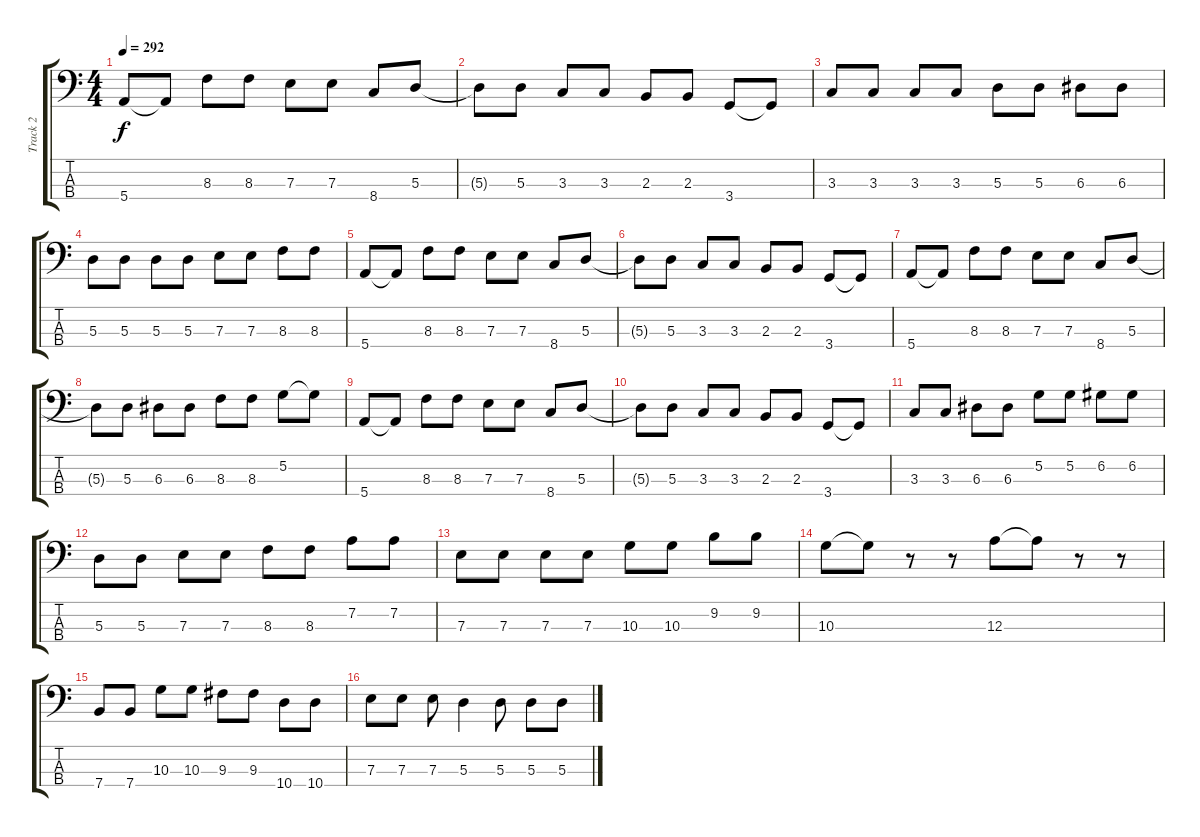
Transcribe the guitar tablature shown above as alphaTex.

\track ("Track 2" "Track 2") {instrument electricbasspick}
\staff {score tabs}
\tuning (G2 D2 A1 E1) {hide}
\ts (4 4)
\tempo 292
\clef f4
\ks c
5.4.8{dy f} 5.4{t}.8 8.3.8 8.3.8 7.3.8 7.3.8 8.4.8 5.3.8 |
5.3{t}.8 5.3.8 3.3.8 3.3.8 2.3.8 2.3.8 3.4.8 3.4{t}.8 |
3.3.8 3.3.8 3.3.8 3.3.8 5.3.8 5.3.8 6.3.8 6.3.8 |
5.3.8 5.3.8 5.3.8 5.3.8 7.3.8 7.3.8 8.3.8 8.3.8 |
5.4.8 5.4{t}.8 8.3.8 8.3.8 7.3.8 7.3.8 8.4.8 5.3.8 |
5.3{t}.8 5.3.8 3.3.8 3.3.8 2.3.8 2.3.8 3.4.8 3.4{t}.8 |
5.4.8 5.4{t}.8 8.3.8 8.3.8 7.3.8 7.3.8 8.4.8 5.3.8 |
5.3{t}.8 5.3.8 6.3.8 6.3.8 8.3.8 8.3.8 5.2.8 5.2{t}.8 |
5.4.8 5.4{t}.8 8.3.8 8.3.8 7.3.8 7.3.8 8.4.8 5.3.8 |
5.3{t}.8 5.3.8 3.3.8 3.3.8 2.3.8 2.3.8 3.4.8 3.4{t}.8 |
3.3.8 3.3.8 6.3.8 6.3.8 5.2.8 5.2.8 6.2.8 6.2.8 |
5.3.8 5.3.8 7.3.8 7.3.8 8.3.8 8.3.8 7.2.8 7.2.8 |
7.3.8 7.3.8 7.3.8 7.3.8 10.3.8 10.3.8 9.2.8 9.2.8 |
10.3.8 10.3{t}.8 r.8 r.8 12.3.8 12.3{t}.8 r.8 r.8 |
7.4.8 7.4.8 10.3.8 10.3.8 9.3.8 9.3.8 10.4.8 10.4.8 |
7.3.8 7.3.8 7.3.8 5.3.4 5.3.8 5.3.8 5.3.8
